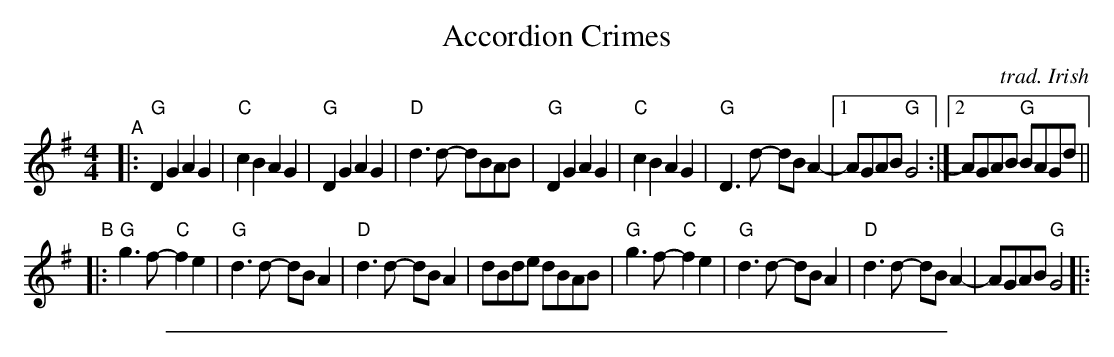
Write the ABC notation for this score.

X:1
T: Accordion Crimes
O: trad. Irish
M: 4/4
L: 1/8
K: G
"^A"|:\
"G"D2G2 A2G2 | "C"c2B2 A2G2 | "G"D2G2 A2G2 | "D"d3d- dBAB |\
"G"D2G2 A2G2 | "C"c2B2 A2G2 | "G"D3d- dBA2- |1 AGAB "G"G4 :|2 AGAB "G"BAGd ||
"B"|:\
"G"g3f- "C"f2e2 | "G"d3d- dBA2 | "D"d3d- dBA2 | dBde dBAB |\
"G"g3f- "C"f2e2 | "G"d3d- dBA2 | "D"d3d- dBA2-| AGAB "G"G4 |:
